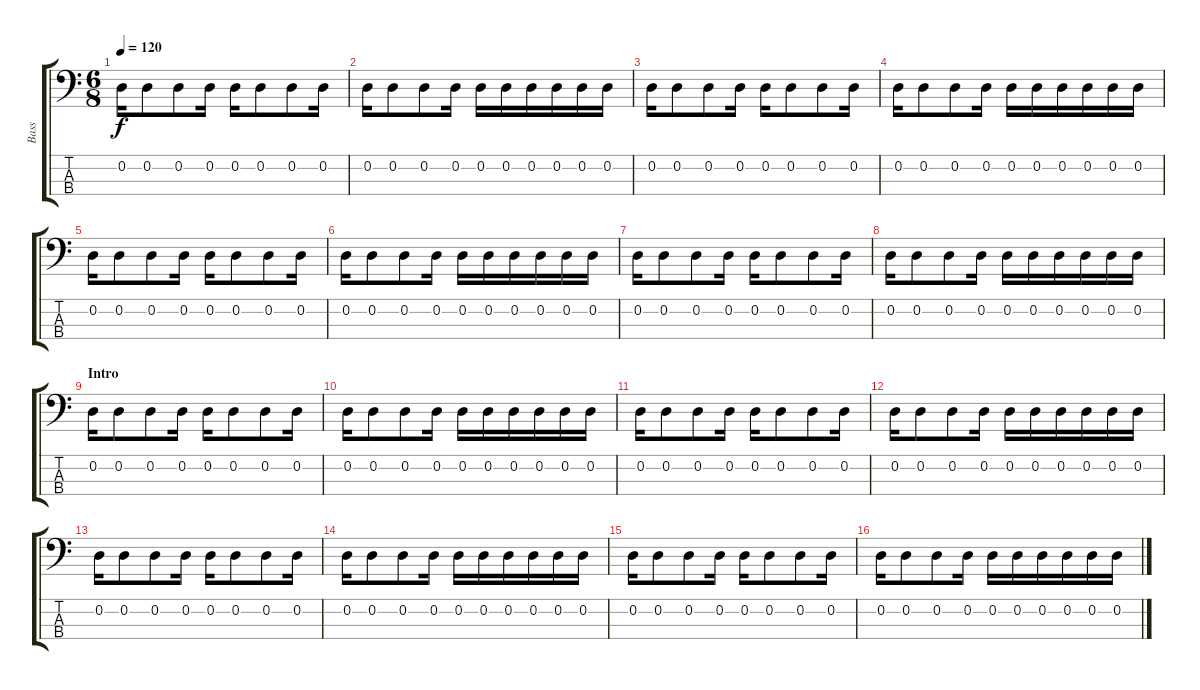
\track ("Bass" "Bass") {instrument electricbasspick}
\staff {score tabs}
\tuning (G2 D2 A1 D1) {hide}
\ts (6 8)
\tempo 120
\clef f4
\ks c
0.2.16{dy f instrument electricbasspick} 0.2.8 0.2.8 0.2.16 0.2.16 0.2.8 0.2.8 0.2.16 |
0.2.16 0.2.8 0.2.8 0.2.16 0.2.16 0.2.16 0.2.16 0.2.16 0.2.16 0.2.16 |
0.2.16 0.2.8 0.2.8 0.2.16 0.2.16 0.2.8 0.2.8 0.2.16 |
0.2.16 0.2.8 0.2.8 0.2.16 0.2.16 0.2.16 0.2.16 0.2.16 0.2.16 0.2.16 |
0.2.16 0.2.8 0.2.8 0.2.16 0.2.16 0.2.8 0.2.8 0.2.16 |
0.2.16 0.2.8 0.2.8 0.2.16 0.2.16 0.2.16 0.2.16 0.2.16 0.2.16 0.2.16 |
0.2.16 0.2.8 0.2.8 0.2.16 0.2.16 0.2.8 0.2.8 0.2.16 |
0.2.16 0.2.8 0.2.8 0.2.16 0.2.16 0.2.16 0.2.16 0.2.16 0.2.16 0.2.16 |
\section ("" "Intro")
0.2.16 0.2.8 0.2.8 0.2.16 0.2.16 0.2.8 0.2.8 0.2.16 |
0.2.16 0.2.8 0.2.8 0.2.16 0.2.16 0.2.16 0.2.16 0.2.16 0.2.16 0.2.16 |
0.2.16 0.2.8 0.2.8 0.2.16 0.2.16 0.2.8 0.2.8 0.2.16 |
0.2.16 0.2.8 0.2.8 0.2.16 0.2.16 0.2.16 0.2.16 0.2.16 0.2.16 0.2.16 |
0.2.16 0.2.8 0.2.8 0.2.16 0.2.16 0.2.8 0.2.8 0.2.16 |
0.2.16 0.2.8 0.2.8 0.2.16 0.2.16 0.2.16 0.2.16 0.2.16 0.2.16 0.2.16 |
0.2.16 0.2.8 0.2.8 0.2.16 0.2.16 0.2.8 0.2.8 0.2.16 |
0.2.16 0.2.8 0.2.8 0.2.16 0.2.16 0.2.16 0.2.16 0.2.16 0.2.16 0.2.16
